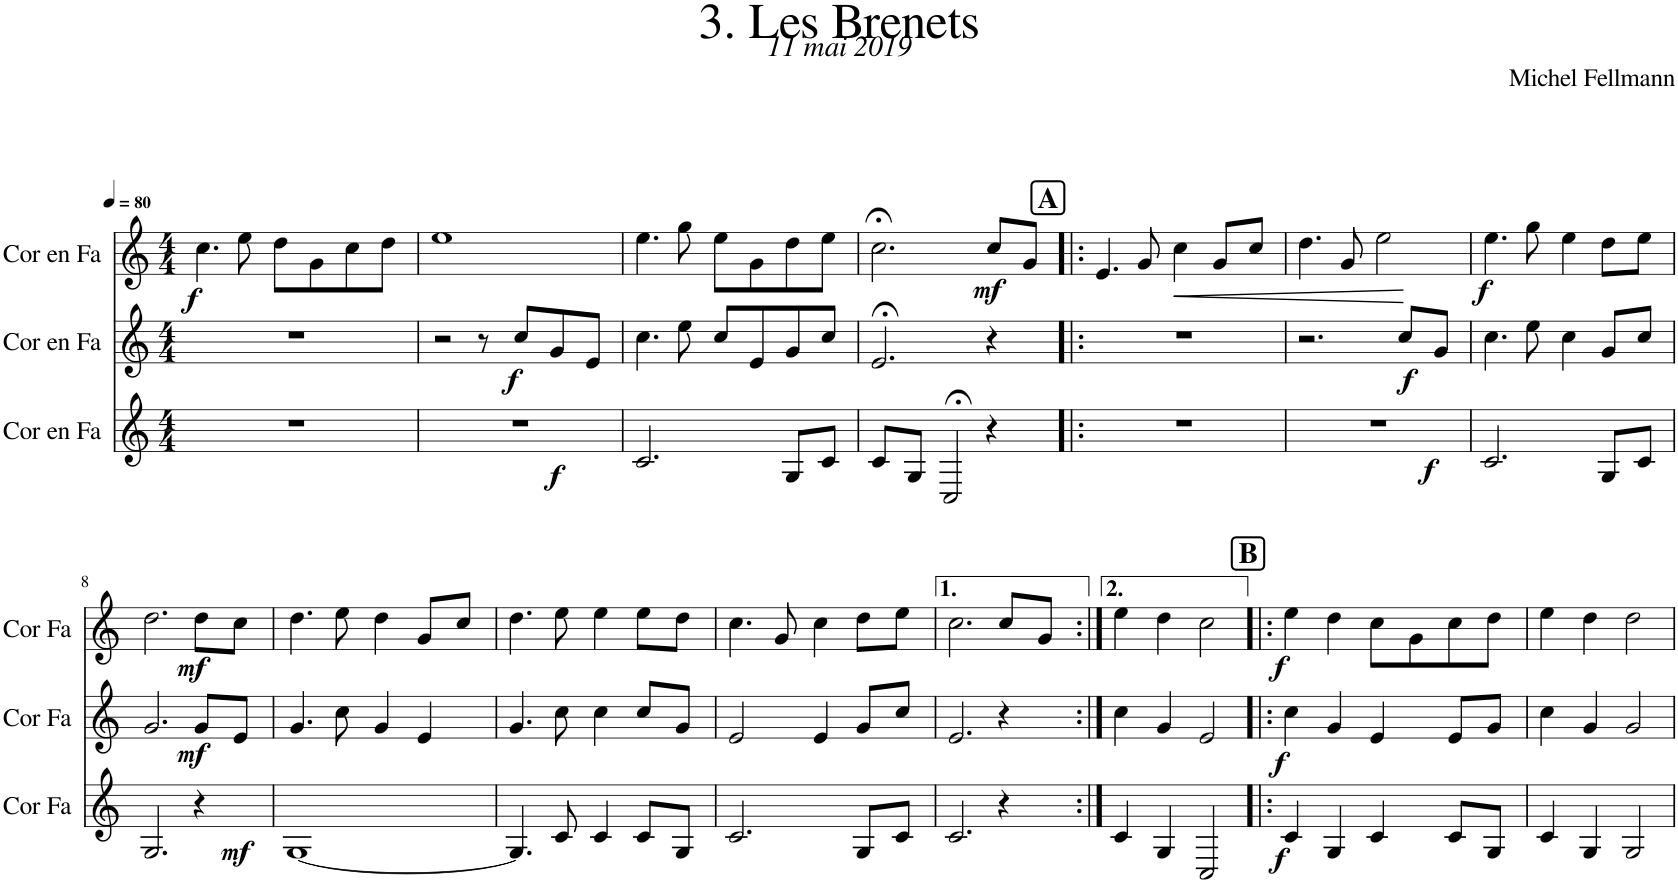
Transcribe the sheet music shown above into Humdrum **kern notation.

**kern	**dynam	**kern	**dynam	**kern	**dynam
*part3	*part3	*part2	*part2	*part1	*part1
*staff3	*staff3	*staff2	*staff2	*staff1	*staff1
*I"Cor en Fa	*	*I"Cor en Fa	*	*I"Cor en Fa	*
*I'Cor Fa	*	*I'Cor Fa	*	*I'Cor Fa	*
*clefG2	*	*clefG2	*	*clefG2	*
*Trd4c7	*	*Trd4c7	*	*Trd4c7	*
*k[]	*	*k[]	*	*k[]	*
*M4/4	*	*M4/4	*	*M4/4	*
*MM80	*	*MM80	*	*MM80	*
=1	=1	=1	=1	=1	=1
!	!	!	!	!	!LO:DY:b
1r	.	1r	.	4.cc\	f
.	.	.	.	8ee\	.
.	.	.	.	8dd\L	.
.	.	.	.	8g\	.
.	.	.	.	8cc\	.
.	.	.	.	8dd\J	.
=2	=2	=2	=2	=2	=2
!	!LO:DY:b	!	!	!	!
1r	f	2r	.	1ee	.
.	.	8r	.	.	.
!	!	!	!LO:DY:b	!	!
.	.	8cc/L	f	.	.
.	.	8g/	.	.	.
.	.	8e/J	.	.	.
=3	=3	=3	=3	=3	=3
2.c/	.	4.cc\	.	4.ee\	.
.	.	8ee\	.	8gg\	.
.	.	8cc/L	.	8ee\L	.
.	.	8e/	.	8g\	.
8G/L	.	8g/	.	8dd\	.
8c/J	.	8cc/J	.	8ee\J	.
=4	=4	=4	=4	=4	=4
8c/L	.	2.e;</	.	2.cc;<\	.
8G/J	.	.	.	.	.
2C;</	.	.	.	.	.
!	!	!	!	!	!LO:DY:b
4r	.	4r	.	8cc/L	mf
.	.	.	.	8g/J	.
!!LO:REH:place=s1:a:B:cj:fs=14:t=A
=5!|:	=5!|:	=5!|:	=5!|:	=5!|:	=5!|:
1r	.	1r	.	4.e/	.
.	.	.	.	8g/	.
!	!	!	!	!	!LO:HP:b
.	.	.	.	4cc\	<
.	.	.	.	8g/L	.
.	.	.	.	8cc/J	.
.	.	.	.	.	[
=6	=6	=6	=6	=6	=6
!	!LO:DY:b	!	!	!	!
1r	f	2.r	.	4.dd\	.
.	.	.	.	8g/	.
.	.	.	.	2ee\	.
!	!	!	!LO:DY:b	!	!
.	.	8cc/L	f	.	.
.	.	8g/J	.	.	.
=7	=7	=7	=7	=7	=7
!	!	!	!	!	!LO:DY:b
2.c/	.	4.cc\	.	4.ee\	f
.	.	8ee\	.	8gg\	.
.	.	4cc\	.	4ee\	.
8G/L	.	8g/L	.	8dd\L	.
8c/J	.	8cc/J	.	8ee\J	.
!!LO:LB:g=z
=8	=8	=8	=8	=8	=8
2.G/	.	2.g/	.	2.dd\	.
!	!LO:DY:b	!	!LO:DY:b	!	!LO:DY:b
4r	mf	8g/L	mf	8dd\L	mf
.	.	8e/J	.	8cc\J	.
=9	=9	=9	=9	=9	=9
[1G	.	4.g/	.	4.dd\	.
.	.	8cc\	.	8ee\	.
.	.	4g/	.	4dd\	.
.	.	4e/	.	8g/L	.
.	.	.	.	8cc/J	.
=10	=10	=10	=10	=10	=10
4.G/]	.	4.g/	.	4.dd\	.
8c/	.	8cc\	.	8ee\	.
4c/	.	4cc\	.	4ee\	.
8c/L	.	8cc/L	.	8ee\L	.
8G/J	.	8g/J	.	8dd\J	.
=11	=11	=11	=11	=11	=11
2.c/	.	2e/	.	4.cc\	.
.	.	.	.	8g/	.
.	.	4e/	.	4cc\	.
8G/L	.	8g/L	.	8dd\L	.
8c/J	.	8cc/J	.	8ee\J	.
=12	=12	=12	=12	=12	=12
2.c/	.	2.e/	.	2.cc\	.
4r	.	4r	.	8cc/L	.
.	.	.	.	8g/J	.
=13:|!	=13:|!	=13:|!	=13:|!	=13:|!	=13:|!
4c/	.	4cc\	.	4ee\	.
4G/	.	4g/	.	4dd\	.
2C/	.	2e/	.	2cc\	.
!!LO:REH:place=s1:a:B:cj:fs=14:t=B
=14!|:	=14!|:	=14!|:	=14!|:	=14!|:	=14!|:
!	!LO:DY:b	!	!LO:DY:b	!	!LO:DY:b
4c/	f	4cc\	f	4ee\	f
4G/	.	4g/	.	4dd\	.
4c/	.	4e/	.	8cc\L	.
.	.	.	.	8g\	.
8c/L	.	8e/L	.	8cc\	.
8G/J	.	8g/J	.	8dd\J	.
=15	=15	=15	=15	=15	=15
4c/	.	4cc\	.	4ee\	.
4G/	.	4g/	.	4dd\	.
2G/	.	2g/	.	2dd\	.
=	=	=	=	=	=
*-	*-	*-	*-	*-	*-
